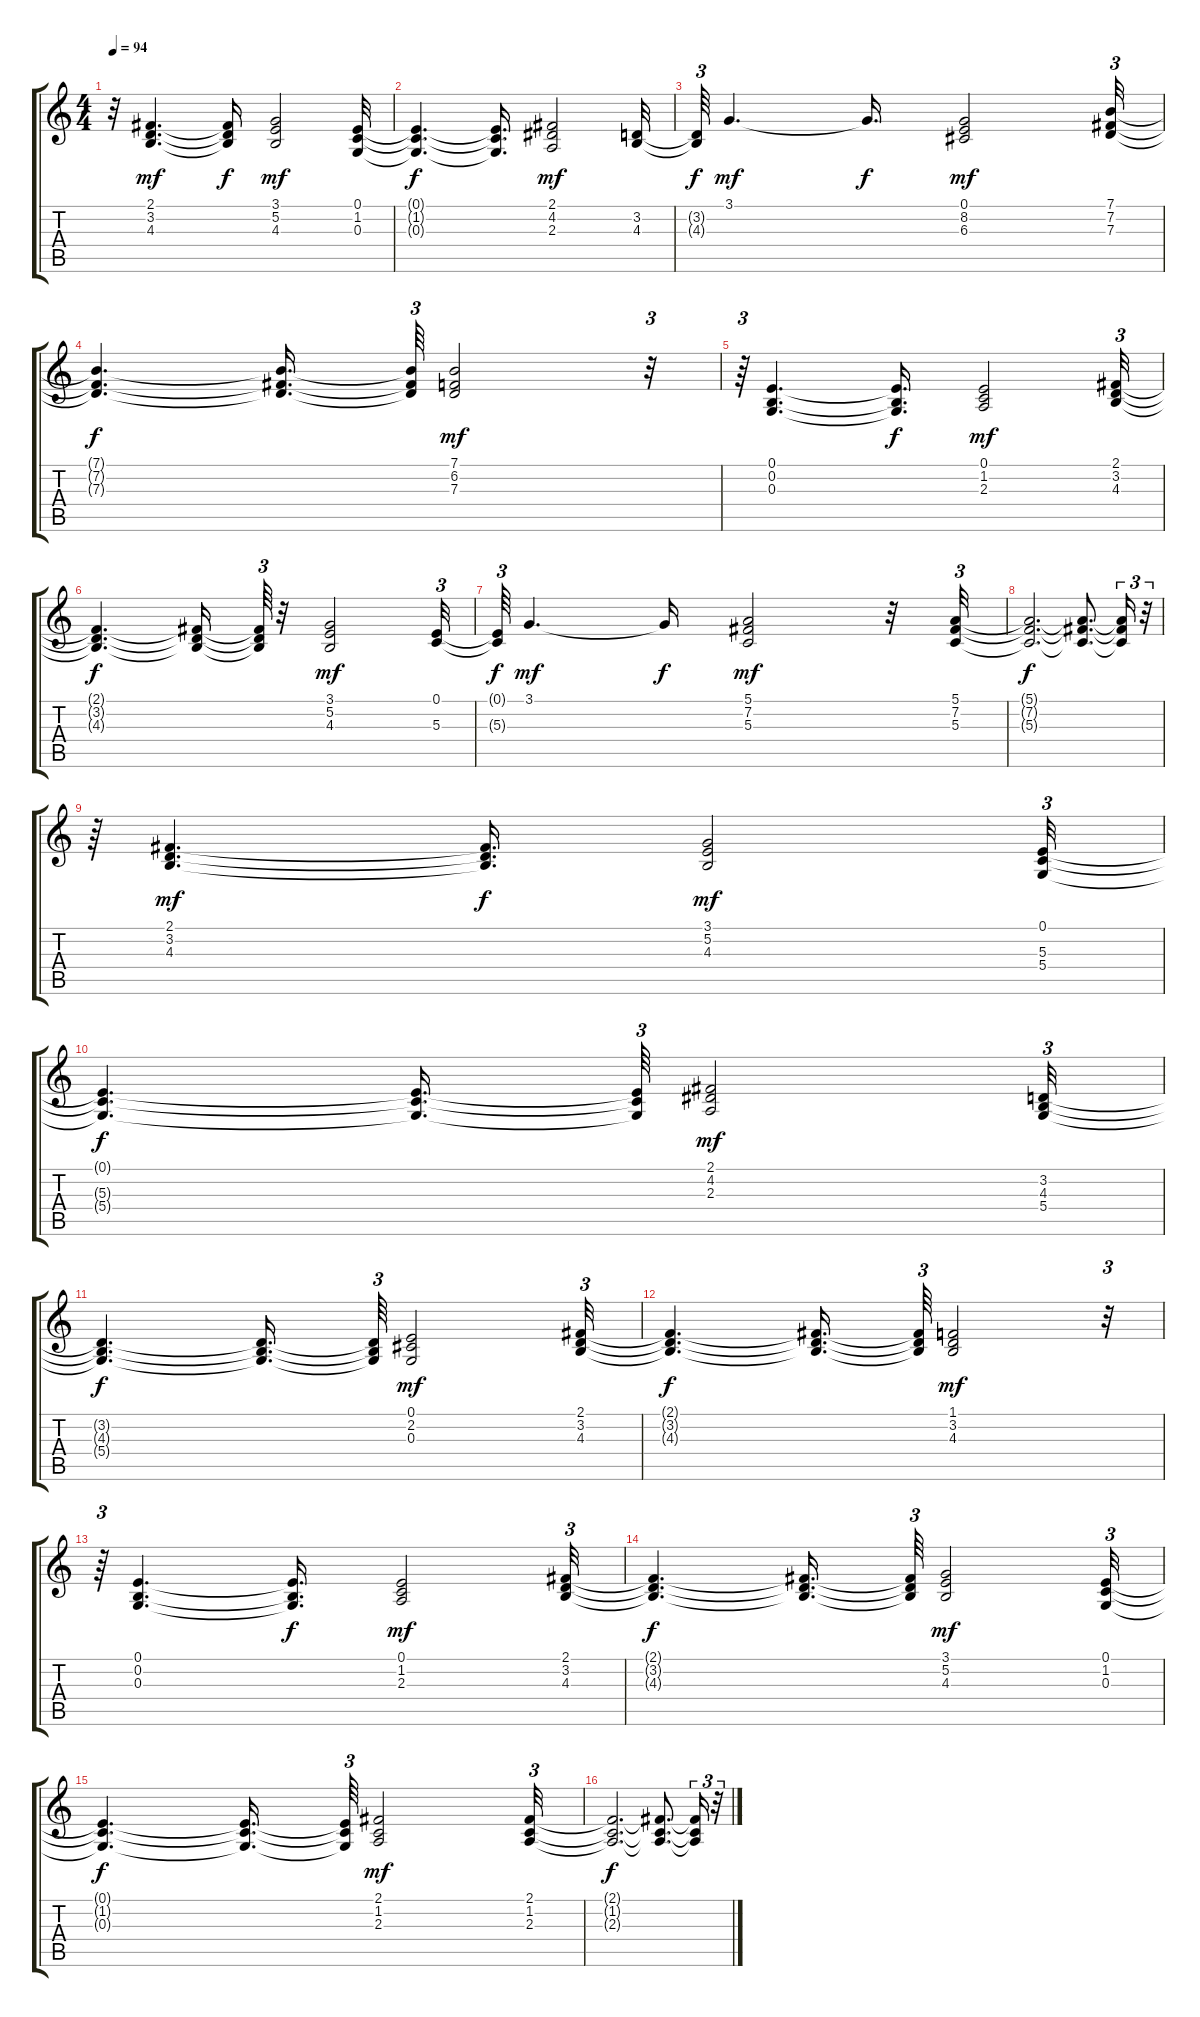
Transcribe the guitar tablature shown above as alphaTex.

\track "" {instrument pad3polysynth}
\staff {score tabs}
\tuning (E4 B3 G3 D3 A2 E2) {hide}
\ts (4 4)
\tempo 94
\clef g2
\ks c
r.32{dy mf} (2.1 3.2 4.3).4{d instrument synthstrings1} (2.1{t} 3.2{t} 4.3{t}).16{dy f} (3.1 5.2 4.3).2{dy mf} (0.1 1.2 0.3).32 |
(0.1{t} 1.2{t} 0.3{t}).4{d dy f} (0.1{t} 1.2{t} 0.3{t}).16{d} (2.1 4.2 2.3).2{dy mf} (3.2 4.3).32 |
(3.2{t} 4.3{t}).64{tu (3 2) dy f} 3.1.4{d dy mf} 3.1{t}.16{d dy f} (0.1 8.2 6.3).2{dy mf} (7.1 7.2 7.3).32{tu (3 2)} |
(7.1{t} 7.2{t} 7.3{t}).4{d dy f} (7.1{t} 7.2{t} 7.3{t}).16{d} (7.1{t} 7.2{t} 7.3{t}).64{tu (3 2)} (7.1 6.2 7.3).2{dy mf} r.32{tu (3 2)} |
r.64{tu (3 2)} (0.1 0.2 0.3).4{d} (0.1{t} 0.2{t} 0.3{t}).16{d dy f} (0.1 1.2 2.3).2{dy mf} (2.1 3.2 4.3).32{tu (3 2)} |
(2.1{t} 3.2{t} 4.3{t}).4{d dy f} (2.1{t} 3.2{t} 4.3{t}).16 (2.1{t} 3.2{t} 4.3{t}).64{tu (3 2)} r.32 (3.1 5.2 4.3).2{dy mf} (0.1 5.3).32{tu (3 2)} |
(0.1{t} 5.3{t}).64{tu (3 2) dy f} 3.1.4{d dy mf} 3.1{t}.16{dy f} (5.1 7.2 5.3).2{dy mf} r.32 (5.1 7.2 5.3).32{tu (3 2)} |
(5.1{t} 7.2{t} 5.3{t}).2{d dy f} (5.1{t} 7.2{t} 5.3{t}).8{d} (5.1{t} 7.2{t} 5.3{t}).16{tu (3 2)} r.32{tu (3 2)} |
r.64{tu (3 2)} (2.1 3.2 4.3).4{d dy mf instrument pad3polysynth} (2.1{t} 3.2{t} 4.3{t}).16{d dy f} (3.1 5.2 4.3).2{dy mf} (0.1 5.3 5.4).32{tu (3 2)} |
(0.1{t} 5.3{t} 5.4{t}).4{d dy f} (0.1{t} 5.3{t} 5.4{t}).16{d} (0.1{t} 5.3{t} 5.4{t}).64{tu (3 2)} (2.1 4.2 2.3).2{dy mf} (3.2 4.3 5.4).32{tu (3 2)} |
(3.2{t} 4.3{t} 5.4{t}).4{d dy f} (3.2{t} 4.3{t} 5.4{t}).16{d} (3.2{t} 4.3{t} 5.4{t}).64{tu (3 2)} (0.1 2.2 0.3).2{dy mf} (2.1 3.2 4.3).32{tu (3 2)} |
(2.1{t} 3.2{t} 4.3{t}).4{d dy f} (2.1{t} 3.2{t} 4.3{t}).16{d} (2.1{t} 3.2{t} 4.3{t}).64{tu (3 2)} (1.1 3.2 4.3).2{dy mf} r.32{tu (3 2)} |
r.64{tu (3 2)} (0.1 0.2 0.3).4{d} (0.1{t} 0.2{t} 0.3{t}).16{d dy f} (0.1 1.2 2.3).2{dy mf} (2.1 3.2 4.3).32{tu (3 2)} |
(2.1{t} 3.2{t} 4.3{t}).4{d dy f} (2.1{t} 3.2{t} 4.3{t}).16{d} (2.1{t} 3.2{t} 4.3{t}).64{tu (3 2)} (3.1 5.2 4.3).2{dy mf} (0.1 1.2 0.3).32{tu (3 2)} |
(0.1{t} 1.2{t} 0.3{t}).4{d dy f} (0.1{t} 1.2{t} 0.3{t}).16{d} (0.1{t} 1.2{t} 0.3{t}).64{tu (3 2)} (2.1 1.2 2.3).2{dy mf} (2.1 1.2 2.3).32{tu (3 2)} |
(2.1{t} 1.2{t} 2.3{t}).2{d dy f} (2.1{t} 1.2{t} 2.3{t}).8{d} (2.1{t} 1.2{t} 2.3{t}).16{tu (3 2)} r.32{tu (3 2)}
